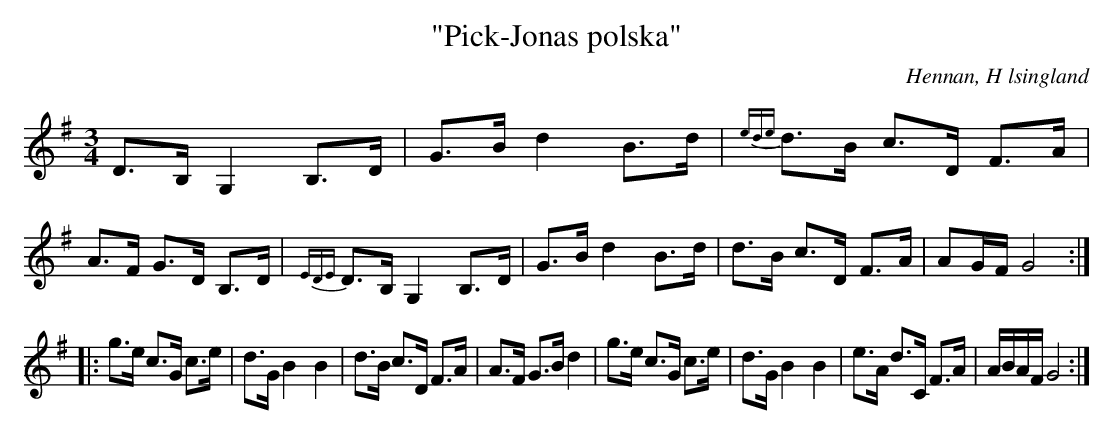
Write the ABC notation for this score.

X:1
T: "Pick-Jonas polska"
O: Hennan, H lsingland
M: 3/4
L: 1/8
K: G
D>B, G,2 B,>D | G>B d2 B>d | {ede}d>B c>D F>A| A>F G>D B,>D|{EDE}D>B, G,2 B,>D|G>B d2 B>d | d>B c>D F>A| AG/F/ G4 :||:
g>e c>G c>e | d>G B2 B2 | d>B c>D F>A|A>F G>B d2|g>e c>G c>e | d>G B2 B2 | e>A d>C F>A|A/B/A/F/ G4:|]
